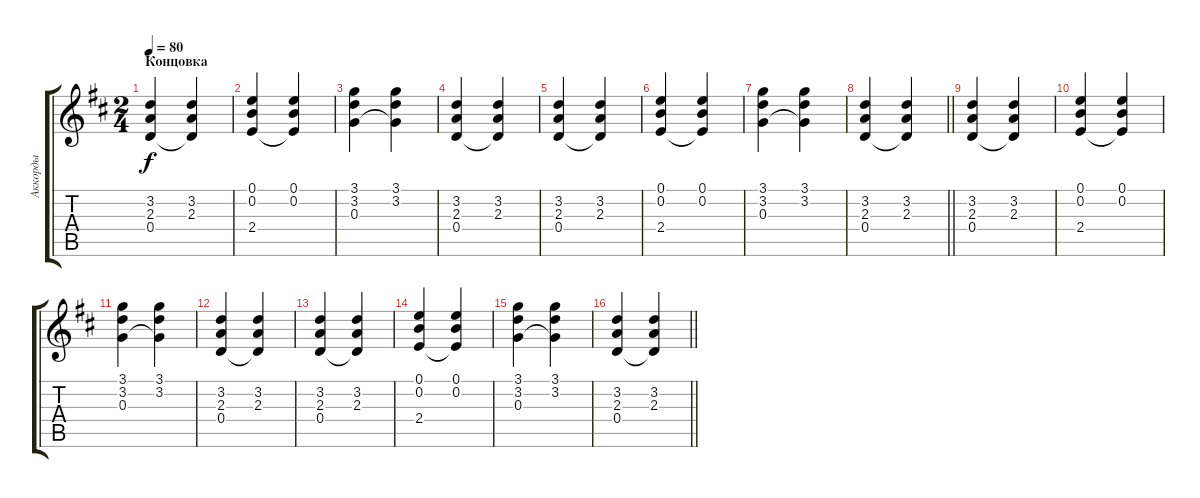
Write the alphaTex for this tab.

\track ("Аккорды" "Аккорды") {instrument acousticguitarsteel}
\staff {score tabs}
\tuning (E4 B3 G3 D3 A2 E2) {hide}
\ts (2 4)
\section ("" "Концовка")
\tempo 80
\clef g2
\ks d
(3.2 2.3 0.4).4{dy f} (3.2 2.3 0.4{t}).4 |
(0.1 0.2 2.4).4 (0.1 0.2 2.4{t}).4 |
(3.1 3.2 0.3).4 (3.1 3.2 0.3{t}).4 |
(3.2 2.3 0.4).4 (3.2 2.3 0.4{t}).4 |
(3.2 2.3 0.4).4 (3.2 2.3 0.4{t}).4 |
(0.1 0.2 2.4).4 (0.1 0.2 2.4{t}).4 |
(3.1 3.2 0.3).4 (3.1 3.2 0.3{t}).4 |
\barLineRight lightlight
(3.2 2.3 0.4).4 (3.2 2.3 0.4{t}).4 |
(3.2 2.3 0.4).4 (3.2 2.3 0.4{t}).4 |
(0.1 0.2 2.4).4 (0.1 0.2 2.4{t}).4 |
(3.1 3.2 0.3).4 (3.1 3.2 0.3{t}).4 |
(3.2 2.3 0.4).4 (3.2 2.3 0.4{t}).4 |
(3.2 2.3 0.4).4 (3.2 2.3 0.4{t}).4 |
(0.1 0.2 2.4).4 (0.1 0.2 2.4{t}).4 |
(3.1 3.2 0.3).4 (3.1 3.2 0.3{t}).4 |
\barLineRight lightlight
(3.2 2.3 0.4).4 (3.2 2.3 0.4{t}).4
